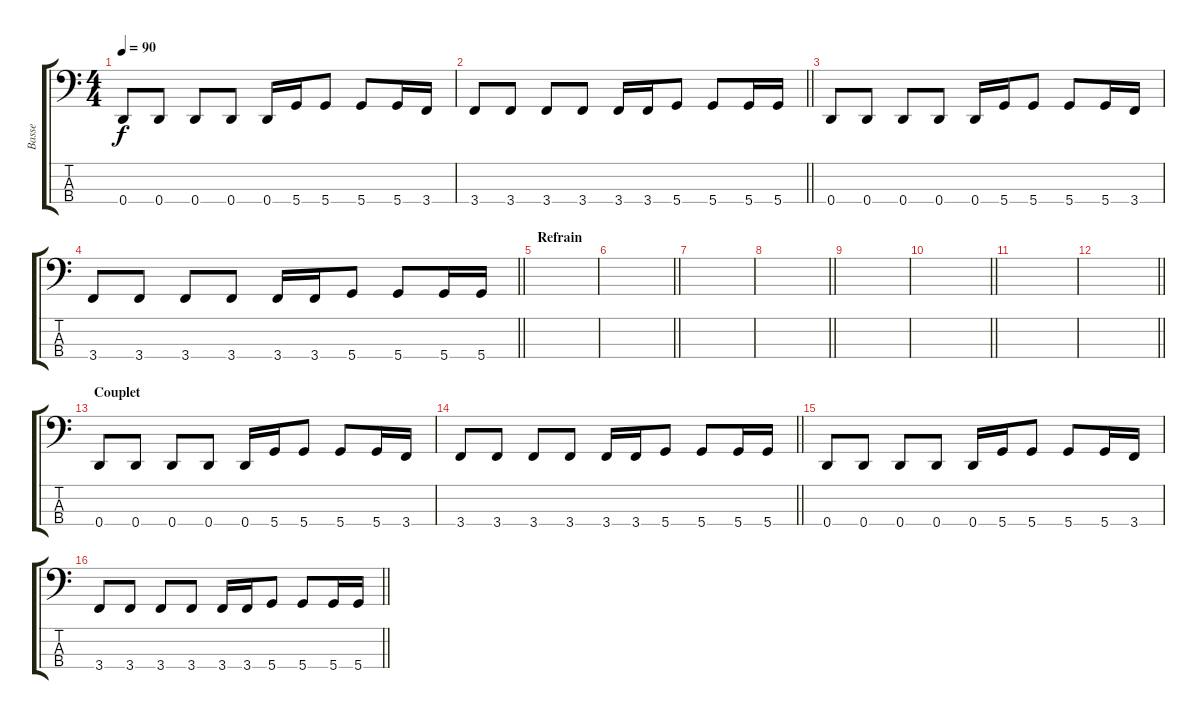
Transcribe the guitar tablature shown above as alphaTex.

\track ("Basse" "Basse") {instrument acousticbass}
\staff {score tabs}
\tuning (G2 D2 A1 D1) {hide}
\ts (4 4)
\tempo 90
\clef f4
\ks c
0.4.8{dy f} 0.4.8 0.4.8 0.4.8 0.4.16 5.4.16 5.4.8 5.4.8 5.4.16 3.4.16 |
\barLineRight lightlight
3.4.8 3.4.8 3.4.8 3.4.8 3.4.16 3.4.16 5.4.8 5.4.8 5.4.16 5.4.16 |
0.4.8 0.4.8 0.4.8 0.4.8 0.4.16 5.4.16 5.4.8 5.4.8 5.4.16 3.4.16 |
\barLineRight lightlight
3.4.8 3.4.8 3.4.8 3.4.8 3.4.16 3.4.16 5.4.8 5.4.8 5.4.16 5.4.16 |
\section ("" "Refrain")
|
\barLineRight lightlight
|
|
\barLineRight lightlight
|
|
\barLineRight lightlight
|
|
\barLineRight lightlight
|
\section ("" "Couplet")
0.4.8 0.4.8 0.4.8 0.4.8 0.4.16 5.4.16 5.4.8 5.4.8 5.4.16 3.4.16 |
\barLineRight lightlight
3.4.8 3.4.8 3.4.8 3.4.8 3.4.16 3.4.16 5.4.8 5.4.8 5.4.16 5.4.16 |
0.4.8 0.4.8 0.4.8 0.4.8 0.4.16 5.4.16 5.4.8 5.4.8 5.4.16 3.4.16 |
\barLineRight lightlight
3.4.8 3.4.8 3.4.8 3.4.8 3.4.16 3.4.16 5.4.8 5.4.8 5.4.16 5.4.16
